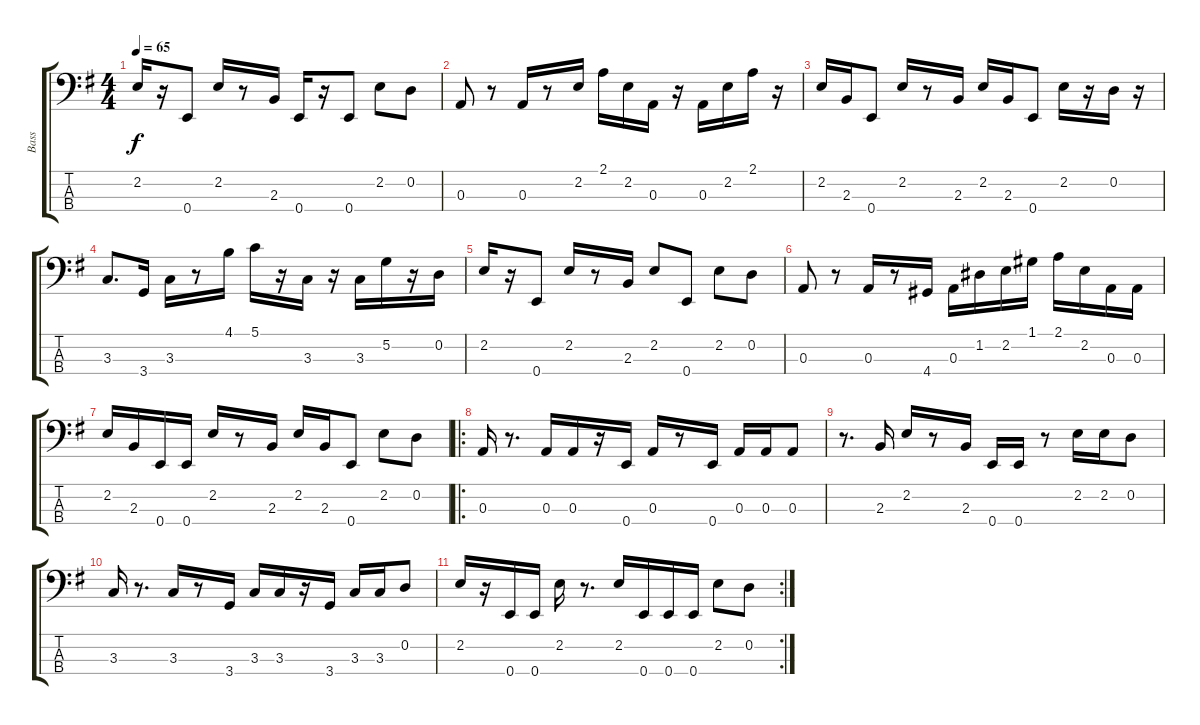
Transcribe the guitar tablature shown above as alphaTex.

\track ("Bass" "Bass") {instrument electricbassfinger}
\staff {score tabs}
\tuning (G2 D2 A1 E1) {hide}
\ts (4 4)
\tempo 65
\clef f4
\ks g
2.2.16{dy f} r.16 0.4.8 2.2.16 r.8 2.3.16 0.4.16 r.16 0.4.8 2.2.8 0.2.8 |
0.3.8 r.8 0.3.16 r.8 2.2.16 2.1.16 2.2.16 0.3.16 r.16 0.3.16 2.2.16 2.1.16 r.16 |
2.2.16 2.3.16 0.4.8 2.2.16 r.8 2.3.16 2.2.16 2.3.16 0.4.8 2.2.16 r.16 0.2.16 r.16 |
3.3.8{d} 3.4.16 3.3.16 r.8 4.1.16 5.1.16 r.16 3.3.16 r.16 3.3.16 5.2.16 r.16 0.2.16 |
2.2.16 r.16 0.4.8 2.2.16 r.8 2.3.16 2.2.8 0.4.8 2.2.8 0.2.8 |
0.3.8 r.8 0.3.16 r.8 4.4.16 0.3.16 1.2.16 2.2.16 1.1.16 2.1.16 2.2.16 0.3.16 0.3.16 |
2.2.16 2.3.16 0.4.16 0.4.16 2.2.16 r.8 2.3.16 2.2.16 2.3.16 0.4.8 2.2.8 0.2.8 |
\ro
0.3.16 r.8{d} 0.3.16 0.3.16 r.16 0.4.16 0.3.16 r.8 0.4.16 0.3.16 0.3.16 0.3.8 |
r.8{d} 2.3.16 2.2.16 r.8 2.3.16 0.4.16 0.4.16 r.8 2.2.16 2.2.16 0.2.8 |
3.3.16 r.8{d} 3.3.16 r.8 3.4.16 3.3.16 3.3.16 r.16 3.4.16 3.3.16 3.3.16 0.2.8 |
\rc 2
2.2.16 r.16 0.4.16 0.4.16 2.2.16 r.8{d} 2.2.16 0.4.16 0.4.16 0.4.16 2.2.8 0.2.8
